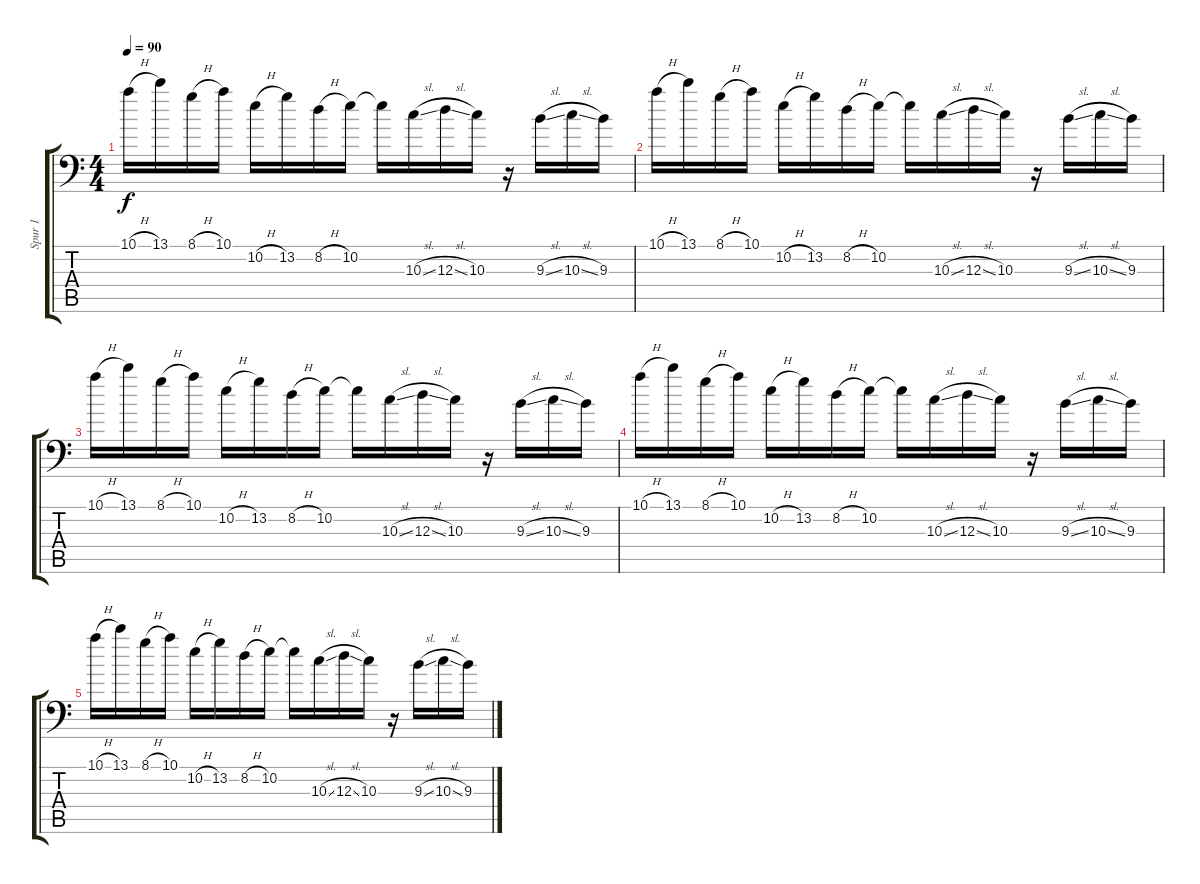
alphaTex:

\track ("Spur 1" "Spur 1") {instrument distortionguitar}
\staff {score tabs}
\tuning (B3 Gb3 D3 A2 E2 A1) {hide}
\ts (4 4)
\tempo 90
\clef f4
\ks c
10.1{h}.16{dy f} 13.1.16 8.1{h}.16 10.1.16 10.2{h}.16 13.2.16 8.2{h}.16 10.2.16 10.2{t}.16 10.3{sl}.16 12.3{sl}.16 10.3.16 r.16 9.3{sl}.16 10.3{sl}.16 9.3.16 |
10.1{h}.16 13.1.16 8.1{h}.16 10.1.16 10.2{h}.16 13.2.16 8.2{h}.16 10.2.16 10.2{t}.16 10.3{sl}.16 12.3{sl}.16 10.3.16 r.16 9.3{sl}.16 10.3{sl}.16 9.3.16 |
10.1{h}.16 13.1.16 8.1{h}.16 10.1.16 10.2{h}.16 13.2.16 8.2{h}.16 10.2.16 10.2{t}.16 10.3{sl}.16 12.3{sl}.16 10.3.16 r.16 9.3{sl}.16 10.3{sl}.16 9.3.16 |
10.1{h}.16 13.1.16 8.1{h}.16 10.1.16 10.2{h}.16 13.2.16 8.2{h}.16 10.2.16 10.2{t}.16 10.3{sl}.16 12.3{sl}.16 10.3.16 r.16 9.3{sl}.16 10.3{sl}.16 9.3.16 |
10.1{h}.16 13.1.16 8.1{h}.16 10.1.16 10.2{h}.16 13.2.16 8.2{h}.16 10.2.16 10.2{t}.16 10.3{sl}.16 12.3{sl}.16 10.3.16 r.16 9.3{sl}.16 10.3{sl}.16 9.3.16
